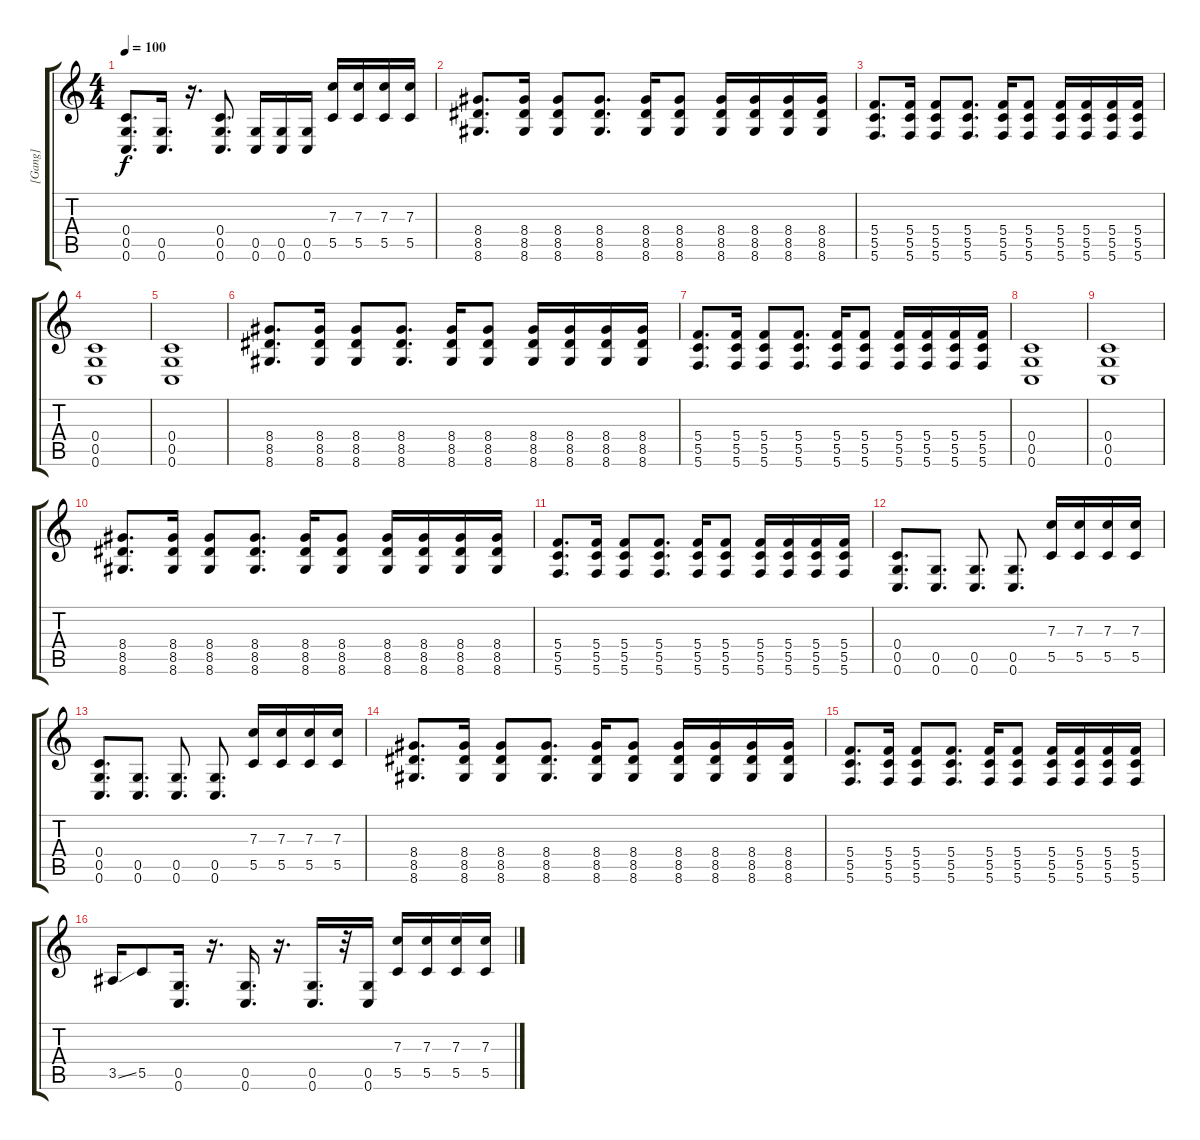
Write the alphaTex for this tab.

\track ("[Gang]" "[Gang]") {instrument distortionguitar}
\staff {score tabs}
\tuning (D4 A3 F3 C3 G2 C2) {hide}
\ts (4 4)
\tempo 100
\clef g2
\ks c
(0.4 0.5 0.6).8{d dy f} (0.5 0.6).16{d} r.16{d} (0.4 0.5 0.6).8{d} (0.5 0.6).16 (0.5 0.6).16 (0.5 0.6).16 (7.3 5.5).16 (7.3 5.5).16 (7.3 5.5).16 (7.3 5.5).16 |
(8.4 8.5 8.6).8{d} (8.4 8.5 8.6).16 (8.4 8.5 8.6).8 (8.4 8.5 8.6).8{d} (8.4 8.5 8.6).16 (8.4 8.5 8.6).8 (8.4 8.5 8.6).16 (8.4 8.5 8.6).16 (8.4 8.5 8.6).16 (8.4 8.5 8.6).16 |
(5.4 5.5 5.6).8{d} (5.4 5.5 5.6).16 (5.4 5.5 5.6).8 (5.4 5.5 5.6).8{d} (5.4 5.5 5.6).16 (5.4 5.5 5.6).8 (5.4 5.5 5.6).16 (5.4 5.5 5.6).16 (5.4 5.5 5.6).16 (5.4 5.5 5.6).16 |
(0.4 0.5 0.6).1 |
(0.4 0.5 0.6).1 |
(8.4 8.5 8.6).8{d} (8.4 8.5 8.6).16 (8.4 8.5 8.6).8 (8.4 8.5 8.6).8{d} (8.4 8.5 8.6).16 (8.4 8.5 8.6).8 (8.4 8.5 8.6).16 (8.4 8.5 8.6).16 (8.4 8.5 8.6).16 (8.4 8.5 8.6).16 |
(5.4 5.5 5.6).8{d} (5.4 5.5 5.6).16 (5.4 5.5 5.6).8 (5.4 5.5 5.6).8{d} (5.4 5.5 5.6).16 (5.4 5.5 5.6).8 (5.4 5.5 5.6).16 (5.4 5.5 5.6).16 (5.4 5.5 5.6).16 (5.4 5.5 5.6).16 |
(0.4 0.5 0.6).1 |
(0.4 0.5 0.6).1 |
(8.4 8.5 8.6).8{d} (8.4 8.5 8.6).16 (8.4 8.5 8.6).8 (8.4 8.5 8.6).8{d} (8.4 8.5 8.6).16 (8.4 8.5 8.6).8 (8.4 8.5 8.6).16 (8.4 8.5 8.6).16 (8.4 8.5 8.6).16 (8.4 8.5 8.6).16 |
(5.4 5.5 5.6).8{d} (5.4 5.5 5.6).16 (5.4 5.5 5.6).8 (5.4 5.5 5.6).8{d} (5.4 5.5 5.6).16 (5.4 5.5 5.6).8 (5.4 5.5 5.6).16 (5.4 5.5 5.6).16 (5.4 5.5 5.6).16 (5.4 5.5 5.6).16 |
(0.4 0.5 0.6).8{d} (0.5 0.6).8{d} (0.5 0.6).8{d} (0.5 0.6).8{d} (7.3 5.5).16 (7.3 5.5).16 (7.3 5.5).16 (7.3 5.5).16 |
(0.4 0.5 0.6).8{d} (0.5 0.6).8{d} (0.5 0.6).8{d} (0.5 0.6).8{d} (7.3 5.5).16 (7.3 5.5).16 (7.3 5.5).16 (7.3 5.5).16 |
(8.4 8.5 8.6).8{d} (8.4 8.5 8.6).16 (8.4 8.5 8.6).8 (8.4 8.5 8.6).8{d} (8.4 8.5 8.6).16 (8.4 8.5 8.6).8 (8.4 8.5 8.6).16 (8.4 8.5 8.6).16 (8.4 8.5 8.6).16 (8.4 8.5 8.6).16 |
(5.4 5.5 5.6).8{d} (5.4 5.5 5.6).16 (5.4 5.5 5.6).8 (5.4 5.5 5.6).8{d} (5.4 5.5 5.6).16 (5.4 5.5 5.6).8 (5.4 5.5 5.6).16 (5.4 5.5 5.6).16 (5.4 5.5 5.6).16 (5.4 5.5 5.6).16 |
3.5{ss}.16 5.5.8 (0.5 0.6).16{d} r.16{d} (0.5 0.6).16{d} r.16{d} (0.5 0.6).16{d} r.32 (0.5 0.6).16 (7.3 5.5).16 (7.3 5.5).16 (7.3 5.5).16 (7.3 5.5).16
